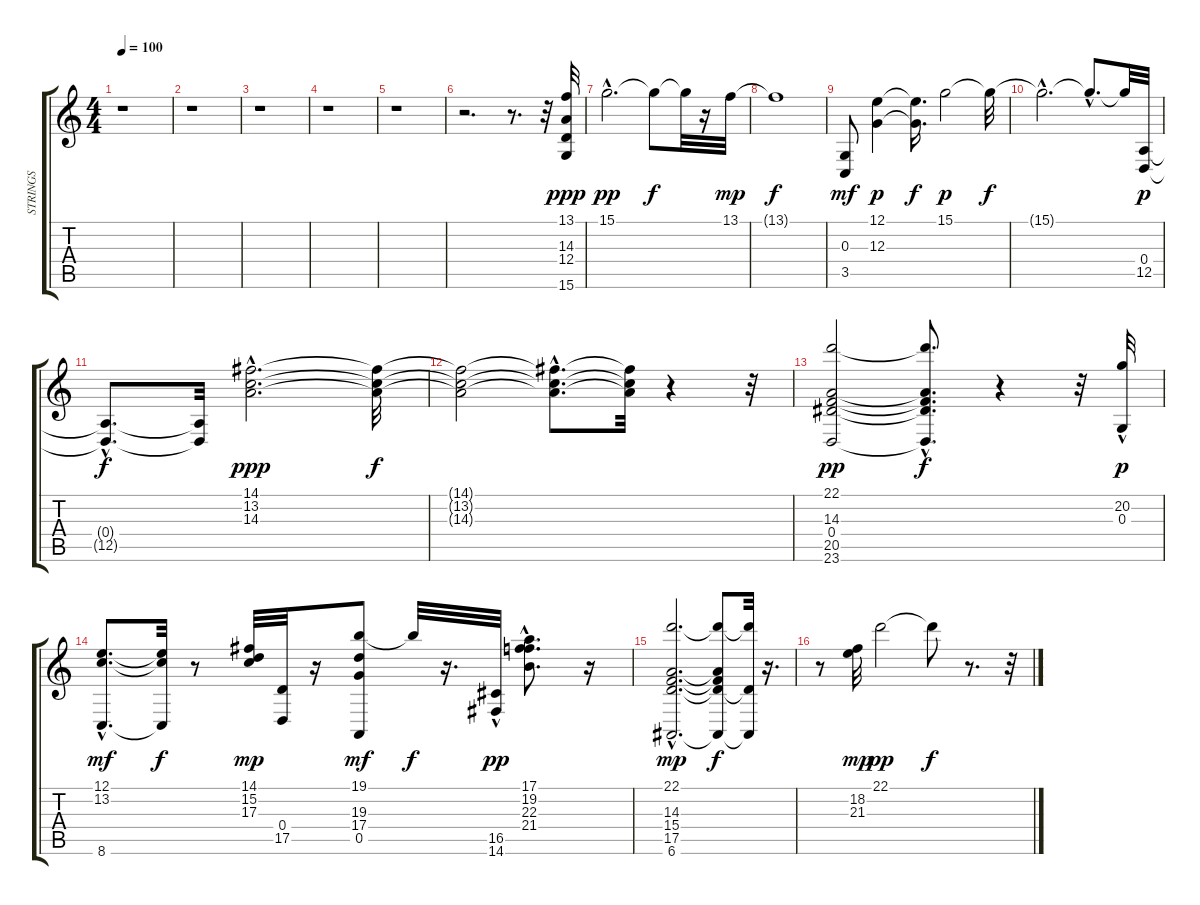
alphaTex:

\track ("STRINGS" "STRINGS") {instrument cello}
\staff {score tabs}
\tuning (E4 B3 G3 D3 A2 E2) {hide}
\ts (4 4)
\tempo 100
\clef g2
\ks c
r.1{dy ppp} |
r.1 |
r.1 |
r.1 |
r.1 |
r.2{d} r.8{d} r.32 (13.1 14.3 12.4 15.6).32 |
15.1{hac}.2{d dy pp} 15.1{t}.8{dy f} 15.1{t}.32 r.16 13.1.32{dy mp} |
13.1{t}.1{dy f} |
(0.3 3.5).8{dy mf} (12.1 12.3).4{dy p} (12.1{t} 12.3{t}).16{d dy f} 15.1.2{dy p} 15.1{t}.32{dy f} |
15.1{hac t}.2{d} 15.1{hac t}.8{d} 15.1{t}.32 (0.4 12.5).32{dy p} |
(0.4{hac t} 12.5{hac t}).8{d dy f} (0.4{t} 12.5{t}).32 (14.1{hac} 13.2{hac} 14.3{hac}).2{d dy ppp} (14.1{t} 13.2{t} 14.3{t}).32{dy f} |
(14.1{t} 13.2{t} 14.3{t}).2 (14.1{hac t} 13.2{hac t} 14.3{hac t}).8{d} (14.1{t} 13.2{t} 14.3{t}).32 r.4 r.32 |
(22.1 14.3 0.4 20.5 23.6).2{dy pp} (22.1{hac t} 14.3{hac t} 0.4{hac t} 20.5{hac t} 23.6{t}).8{d dy f} r.4 r.32 (20.2{hac} 0.3{hac}).32{dy p} |
(12.1{hac} 13.2{hac} 8.6{hac}).8{d dy mf} (12.1{t} 13.2{t} 8.6{t}).32{dy f} r.8 (14.1 15.2 17.3).32{dy mp} (0.4 17.5).32 r.16 (19.1 19.3 17.4 0.5).8{dy mf} 19.1{t}.32{dy f} r.16{d} (16.5 14.6{hac}).32{dy pp} (17.1{hac} 19.2 22.3 21.4{hac}).8{d} r.16 |
(22.1{hac} 14.3{hac} 15.4{hac} 17.5{hac} 6.6{hac}).2{d dy mp} (22.1{t} 14.3{t} 15.4{t} 17.5{t} 6.6{t}).8{dy f} (22.1{t} 17.5{t} 6.6{t}).32 r.16{d} |
r.8 (18.2 21.3).32{dy mp} 22.1.2{dy pp} 22.1{t}.8{dy f} r.8{d} r.32
